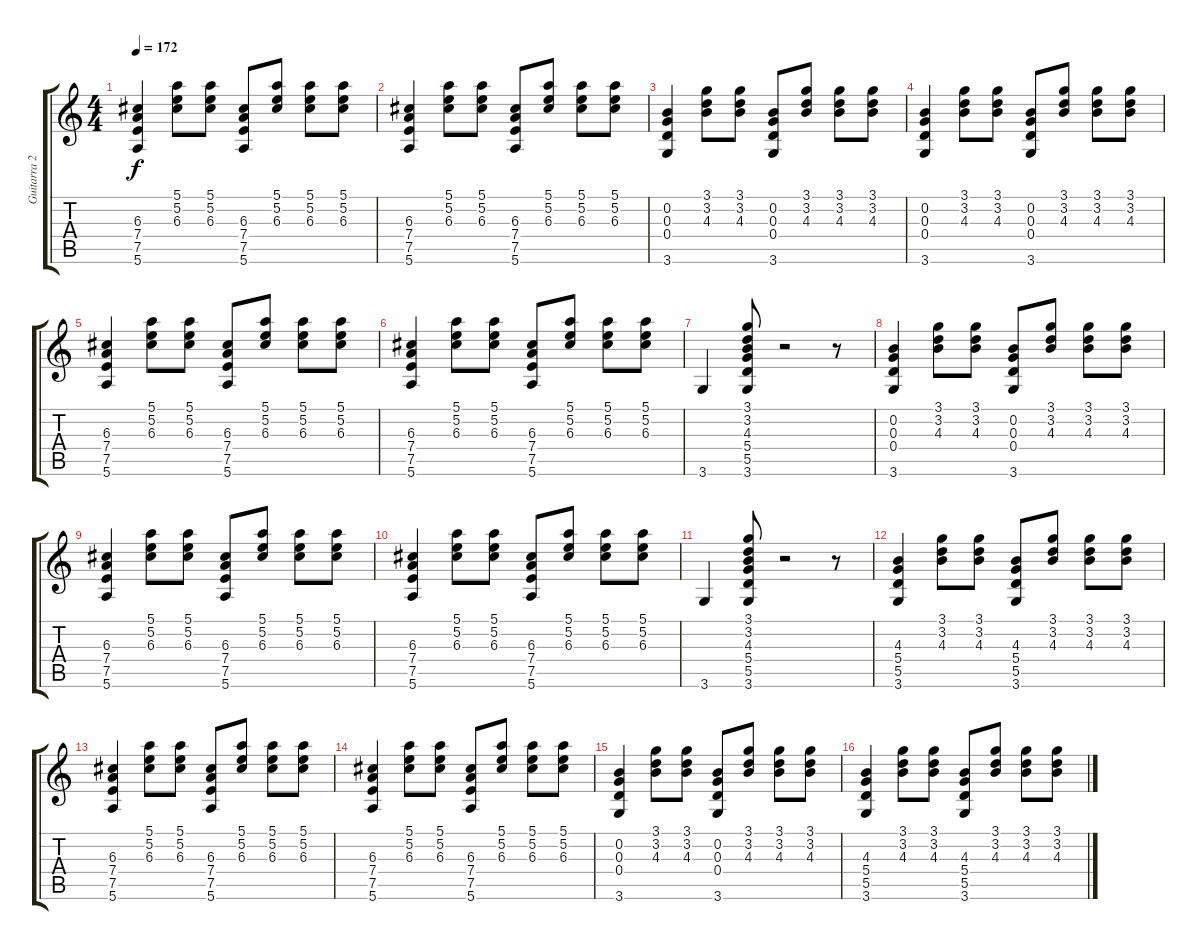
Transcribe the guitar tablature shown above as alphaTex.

\track ("Guitarra 2" "Guitarra 2") {instrument acousticguitarnylon}
\staff {score tabs}
\tuning (E4 B3 G3 D3 A2 E2) {hide}
\ts (4 4)
\tempo 172
\clef g2
\ks c
(6.3 7.4 7.5 5.6).4{dy f} (5.1 5.2 6.3).8 (5.1 5.2 6.3).8 (6.3 7.4 7.5 5.6).8 (5.1 5.2 6.3).8 (5.1 5.2 6.3).8 (5.1 5.2 6.3).8 |
(6.3 7.4 7.5 5.6).4 (5.1 5.2 6.3).8 (5.1 5.2 6.3).8 (6.3 7.4 7.5 5.6).8 (5.1 5.2 6.3).8 (5.1 5.2 6.3).8 (5.1 5.2 6.3).8 |
(0.2 0.3 0.4 3.6).4 (3.1 3.2 4.3).8 (3.1 3.2 4.3).8 (0.2 0.3 0.4 3.6).8 (3.1 3.2 4.3).8 (3.1 3.2 4.3).8 (3.1 3.2 4.3).8 |
(0.2 0.3 0.4 3.6).4 (3.1 3.2 4.3).8 (3.1 3.2 4.3).8 (0.2 0.3 0.4 3.6).8 (3.1 3.2 4.3).8 (3.1 3.2 4.3).8 (3.1 3.2 4.3).8 |
(6.3 7.4 7.5 5.6).4 (5.1 5.2 6.3).8 (5.1 5.2 6.3).8 (6.3 7.4 7.5 5.6).8 (5.1 5.2 6.3).8 (5.1 5.2 6.3).8 (5.1 5.2 6.3).8 |
(6.3 7.4 7.5 5.6).4 (5.1 5.2 6.3).8 (5.1 5.2 6.3).8 (6.3 7.4 7.5 5.6).8 (5.1 5.2 6.3).8 (5.1 5.2 6.3).8 (5.1 5.2 6.3).8 |
3.6.4 (3.1 3.2 4.3 5.4 5.5 3.6).8 r.2 r.8 |
(0.2 0.3 0.4 3.6).4 (3.1 3.2 4.3).8 (3.1 3.2 4.3).8 (0.2 0.3 0.4 3.6).8 (3.1 3.2 4.3).8 (3.1 3.2 4.3).8 (3.1 3.2 4.3).8 |
(6.3 7.4 7.5 5.6).4 (5.1 5.2 6.3).8 (5.1 5.2 6.3).8 (6.3 7.4 7.5 5.6).8 (5.1 5.2 6.3).8 (5.1 5.2 6.3).8 (5.1 5.2 6.3).8 |
(6.3 7.4 7.5 5.6).4 (5.1 5.2 6.3).8 (5.1 5.2 6.3).8 (6.3 7.4 7.5 5.6).8 (5.1 5.2 6.3).8 (5.1 5.2 6.3).8 (5.1 5.2 6.3).8 |
3.6.4 (3.1 3.2 4.3 5.4 5.5 3.6).8 r.2 r.8 |
(4.3 5.4 5.5 3.6).4 (3.1 3.2 4.3).8 (3.1 3.2 4.3).8 (4.3 5.4 5.5 3.6).8 (3.1 3.2 4.3).8 (3.1 3.2 4.3).8 (3.1 3.2 4.3).8 |
(6.3 7.4 7.5 5.6).4 (5.1 5.2 6.3).8 (5.1 5.2 6.3).8 (6.3 7.4 7.5 5.6).8 (5.1 5.2 6.3).8 (5.1 5.2 6.3).8 (5.1 5.2 6.3).8 |
(6.3 7.4 7.5 5.6).4 (5.1 5.2 6.3).8 (5.1 5.2 6.3).8 (6.3 7.4 7.5 5.6).8 (5.1 5.2 6.3).8 (5.1 5.2 6.3).8 (5.1 5.2 6.3).8 |
(0.2 0.3 0.4 3.6).4 (3.1 3.2 4.3).8 (3.1 3.2 4.3).8 (0.2 0.3 0.4 3.6).8 (3.1 3.2 4.3).8 (3.1 3.2 4.3).8 (3.1 3.2 4.3).8 |
(4.3 5.4 5.5 3.6).4 (3.1 3.2 4.3).8 (3.1 3.2 4.3).8 (4.3 5.4 5.5 3.6).8 (3.1 3.2 4.3).8 (3.1 3.2 4.3).8 (3.1 3.2 4.3).8
